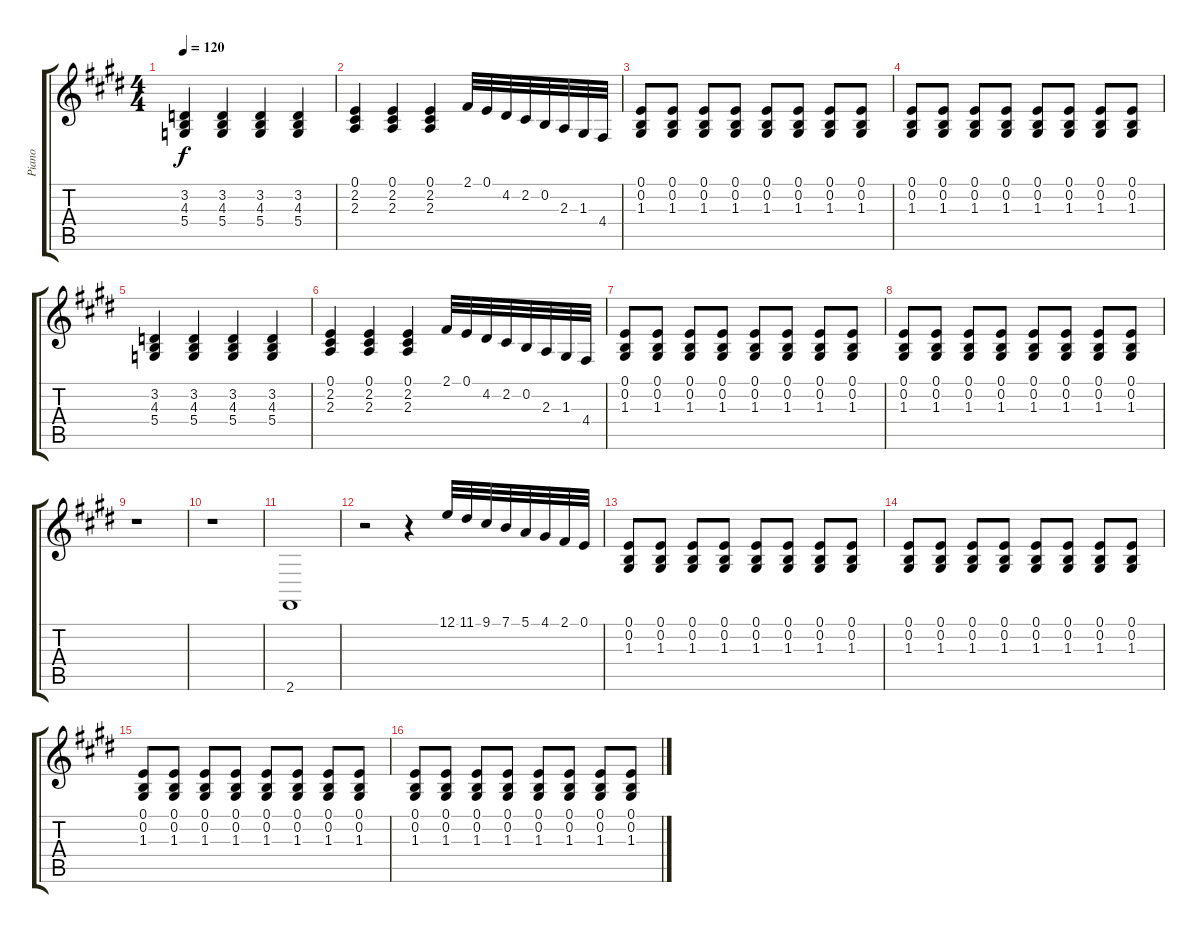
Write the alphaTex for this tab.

\track ("Piano" "Piano") {instrument brightacousticpiano}
\staff {score tabs}
\tuning (E4 B3 G3 D3 A2 E2) {hide}
\ts (4 4)
\tempo 120
\clef g2
\ks e
(3.2 4.3 5.4).4{dy f} (3.2 4.3 5.4).4 (3.2 4.3 5.4).4 (3.2 4.3 5.4).4 |
(0.1 2.2 2.3).4 (0.1 2.2 2.3).4 (0.1 2.2 2.3).4 2.1.32 0.1.32 4.2.32 2.2.32 0.2.32 2.3.32 1.3.32 4.4.32 |
(0.1 0.2 1.3).8 (0.1 0.2 1.3).8 (0.1 0.2 1.3).8 (0.1 0.2 1.3).8 (0.1 0.2 1.3).8 (0.1 0.2 1.3).8 (0.1 0.2 1.3).8 (0.1 0.2 1.3).8 |
(0.1 0.2 1.3).8 (0.1 0.2 1.3).8 (0.1 0.2 1.3).8 (0.1 0.2 1.3).8 (0.1 0.2 1.3).8 (0.1 0.2 1.3).8 (0.1 0.2 1.3).8 (0.1 0.2 1.3).8 |
(3.2 4.3 5.4).4 (3.2 4.3 5.4).4 (3.2 4.3 5.4).4 (3.2 4.3 5.4).4 |
(0.1 2.2 2.3).4 (0.1 2.2 2.3).4 (0.1 2.2 2.3).4 2.1.32 0.1.32 4.2.32 2.2.32 0.2.32 2.3.32 1.3.32 4.4.32 |
(0.1 0.2 1.3).8 (0.1 0.2 1.3).8 (0.1 0.2 1.3).8 (0.1 0.2 1.3).8 (0.1 0.2 1.3).8 (0.1 0.2 1.3).8 (0.1 0.2 1.3).8 (0.1 0.2 1.3).8 |
(0.1 0.2 1.3).8 (0.1 0.2 1.3).8 (0.1 0.2 1.3).8 (0.1 0.2 1.3).8 (0.1 0.2 1.3).8 (0.1 0.2 1.3).8 (0.1 0.2 1.3).8 (0.1 0.2 1.3).8 |
r.1 |
r.1 |
2.6.1 |
r.2 r.4 12.1.32 11.1.32 9.1.32 7.1.32 5.1.32 4.1.32 2.1.32 0.1.32 |
(0.1 0.2 1.3).8 (0.1 0.2 1.3).8 (0.1 0.2 1.3).8 (0.1 0.2 1.3).8 (0.1 0.2 1.3).8 (0.1 0.2 1.3).8 (0.1 0.2 1.3).8 (0.1 0.2 1.3).8 |
(0.1 0.2 1.3).8 (0.1 0.2 1.3).8 (0.1 0.2 1.3).8 (0.1 0.2 1.3).8 (0.1 0.2 1.3).8 (0.1 0.2 1.3).8 (0.1 0.2 1.3).8 (0.1 0.2 1.3).8 |
(0.1 0.2 1.3).8 (0.1 0.2 1.3).8 (0.1 0.2 1.3).8 (0.1 0.2 1.3).8 (0.1 0.2 1.3).8 (0.1 0.2 1.3).8 (0.1 0.2 1.3).8 (0.1 0.2 1.3).8 |
(0.1 0.2 1.3).8 (0.1 0.2 1.3).8 (0.1 0.2 1.3).8 (0.1 0.2 1.3).8 (0.1 0.2 1.3).8 (0.1 0.2 1.3).8 (0.1 0.2 1.3).8 (0.1 0.2 1.3).8
